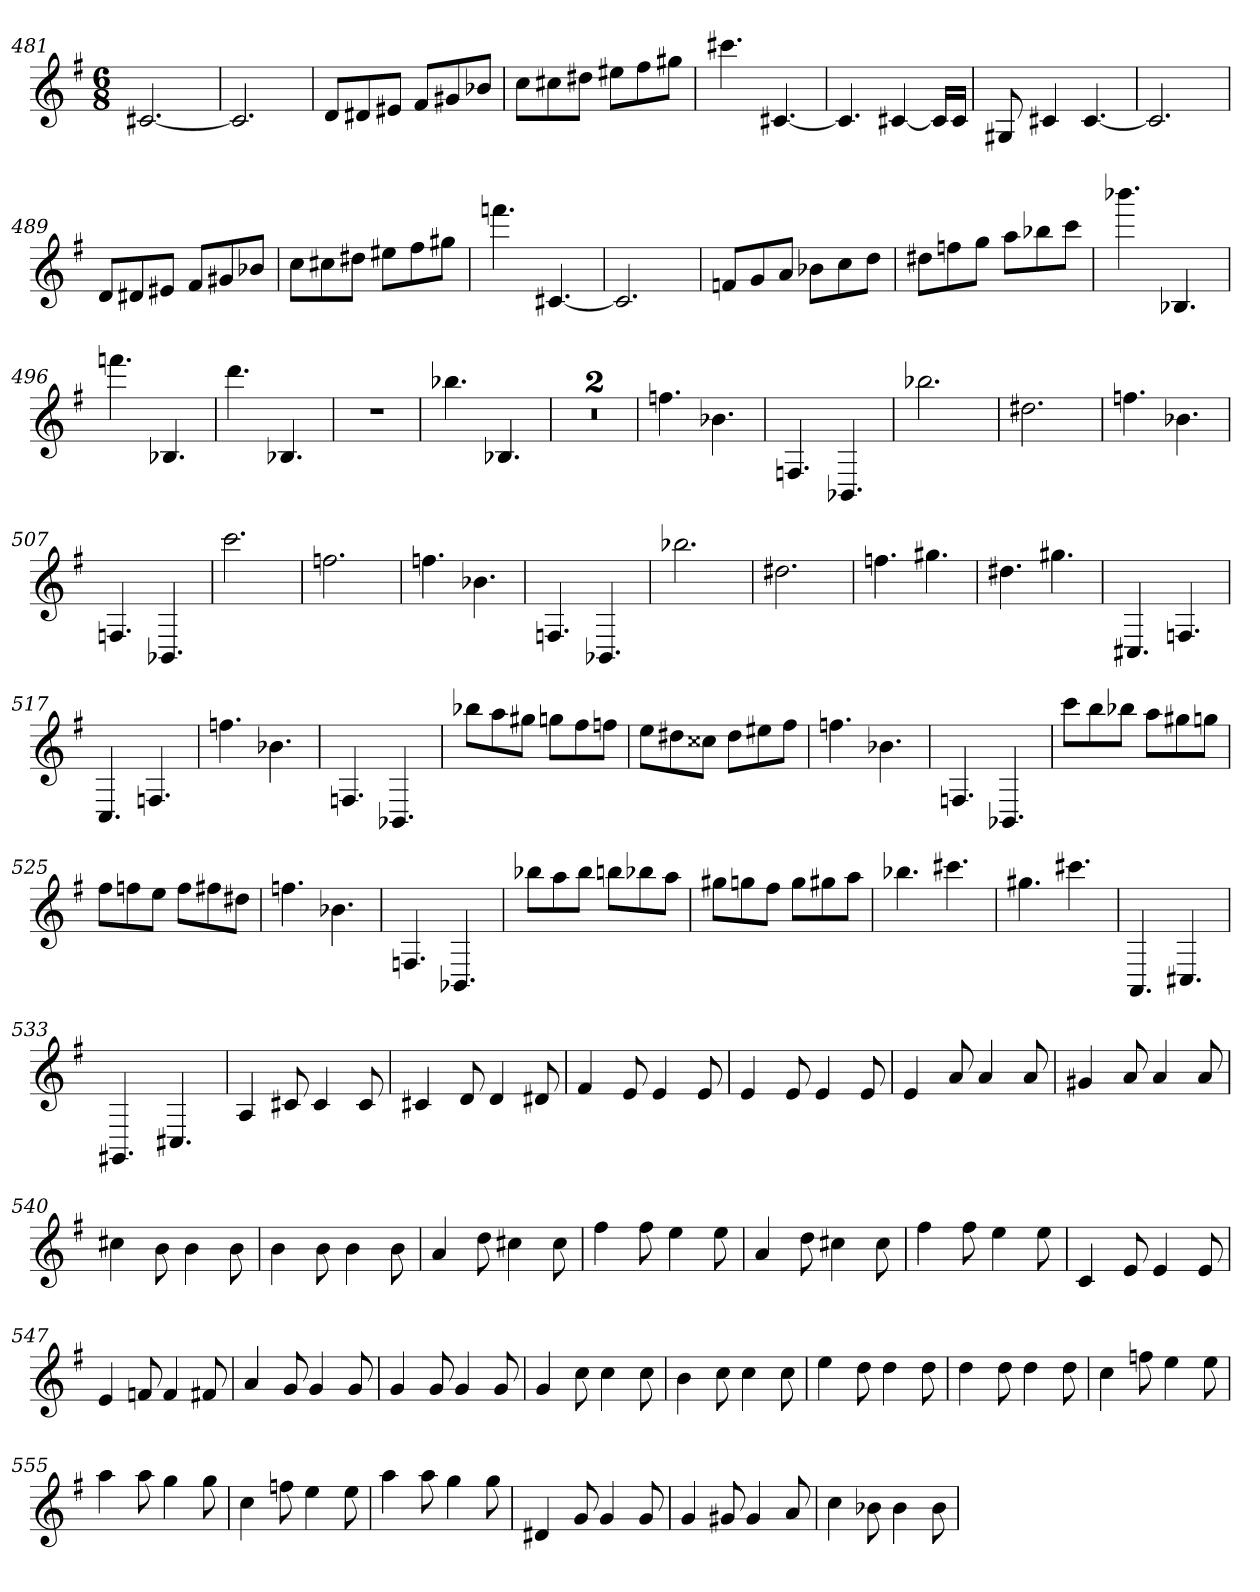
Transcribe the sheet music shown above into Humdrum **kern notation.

**kern
*part1
*staff1
*clefG2
*k[f#]
*G:
*M6/8
=481
[2.c#X
=482
2.c#]
=483
8d/L
8d#X/
8e#X/J
8f#/L
8g#X/
8b-X/J
=484
8cc\L
8cc#X\
8dd#X\J
8ee#X\L
8ff#\
8gg#X\J
=485
4.ccc#X
[4.c#X
=486
4.c#]
[4c#X
16c#/LL]
16c#/JJ
=487
8G#X
4c#X
[4.c#
=488
2.c#]
=489
8d/L
8d#X/
8e#X/J
8f#/L
8g#X/
8b-X/J
=490
8cc\L
8cc#X\
8dd#X\J
8ee#X\L
8ff#\
8gg#X\J
=491
4.fffn
[4.c#X
=492
2.c#]
=493
8fn/L
8g/
8a/J
8b-X\L
8cc\
8dd\J
=494
8dd#X\L
8ffn\
8gg\J
8aa\L
8bb-X\
8ccc\J
=495
4.bbb-X
4.B-X
=496
4.fffn
4.B-X
=497
4.ddd
4.B-X
=498
2.r
=499
4.bb-X
4.B-X
=500
2.r
=501
2.r
=502
4.ffn
4.b-X
=503
4.Fn
4.BB-X
=504
2.bb-X
=505
2.dd#X
=506
4.ffn
4.b-X
=507
4.Fn
4.BB-X
=508
2.ccc
=509
2.ffn
=510
4.ffn
4.b-X
=511
4.Fn
4.BB-X
=512
2.bb-X
=513
2.dd#X
=514
4.ffn
4.gg#X
=515
4.dd#X
4.gg#X
=516
4.C#X
4.Fn
=517
4.C
4.Fn
=518
4.ffn
4.b-X
=519
4.Fn
4.BB-X
=520
8bb-X\L
8aa\
8gg#X\J
8ggn\L
8ff#\
8ffn\J
=521
8ee\L
8dd#X\
8cc##X\J
8dd#\L
8ee#X\
8ff#\J
=522
4.ffn
4.b-X
=523
4.Fn
4.BB-X
=524
8ccc\L
8bb\
8bb-X\J
8aa\L
8gg#X\
8ggn\J
=525
8ff#\L
8ffn\
8ee\J
8ff\L
8ff#X\
8dd#X\J
=526
4.ffn
4.b-X
=527
4.Fn
4.BB-X
=528
8bb-X\L
8aa\
8bb-\J
8bbn\L
8bb-X\
8aa\J
=529
8gg#X\L
8ggn\
8ff#\J
8gg\L
8gg#X\
8aa\J
=530
4.bb-X
4.ccc#X
=531
4.gg#X
4.ccc#X
=532
4.AA
4.C#X
=533
4.GG#X
4.C#X
=534
4A
8c#X
4c#
8c#
=535
4c#X
8d
4d
8d#X
=536
4f#
8e
4e
8e
=537
4e
8e
4e
8e
=538
4e
8a
4a
8a
=539
4g#X
8a
4a
8a
=540
4cc#X
8b
4b
8b
=541
4b
8b
4b
8b
=542
4a
8dd
4cc#X
8cc#
=543
4ff#
8ff#
4ee
8ee
=544
4a
8dd
4cc#X
8cc#
=545
4ff#
8ff#
4ee
8ee
=546
4c
8e
4e
8e
=547
4e
8fn
4f
8f#X
=548
4a
8g
4g
8g
=549
4g
8g
4g
8g
=550
4g
8cc
4cc
8cc
=551
4b
8cc
4cc
8cc
=552
4ee
8dd
4dd
8dd
=553
4dd
8dd
4dd
8dd
=554
4cc
8ffn
4ee
8ee
=555
4aa
8aa
4gg
8gg
=556
4cc
8ffn
4ee
8ee
=557
4aa
8aa
4gg
8gg
=558
4d#X
8g
4g
8g
=559
4g
8g#X
4g#
8a
=560
4cc
8b-X
4b-
8b-
=
*-
